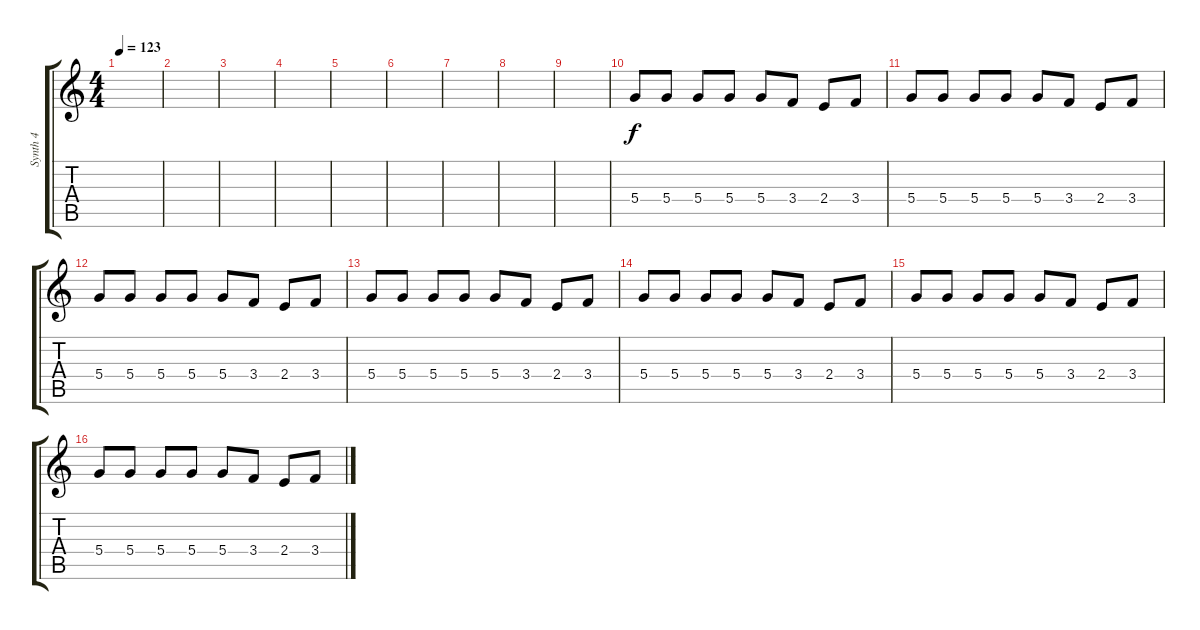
\track ("Synth 4" "Synth 4") {instrument synthbass1}
\staff {score tabs}
\tuning (E4 B3 G3 D3 A2 E2) {hide}
\ts (4 4)
\tempo 123
\clef g2
\ks c
|
|
|
|
|
|
|
|
|
5.4.8 5.4.8 5.4.8 5.4.8 5.4.8 3.4.8 2.4.8 3.4.8 |
5.4.8 5.4.8 5.4.8 5.4.8 5.4.8 3.4.8 2.4.8 3.4.8 |
5.4.8 5.4.8 5.4.8 5.4.8 5.4.8 3.4.8 2.4.8 3.4.8 |
5.4.8 5.4.8 5.4.8 5.4.8 5.4.8 3.4.8 2.4.8 3.4.8 |
5.4.8 5.4.8 5.4.8 5.4.8 5.4.8 3.4.8 2.4.8 3.4.8 |
5.4.8 5.4.8 5.4.8 5.4.8 5.4.8 3.4.8 2.4.8 3.4.8 |
5.4.8 5.4.8 5.4.8 5.4.8 5.4.8 3.4.8 2.4.8 3.4.8
